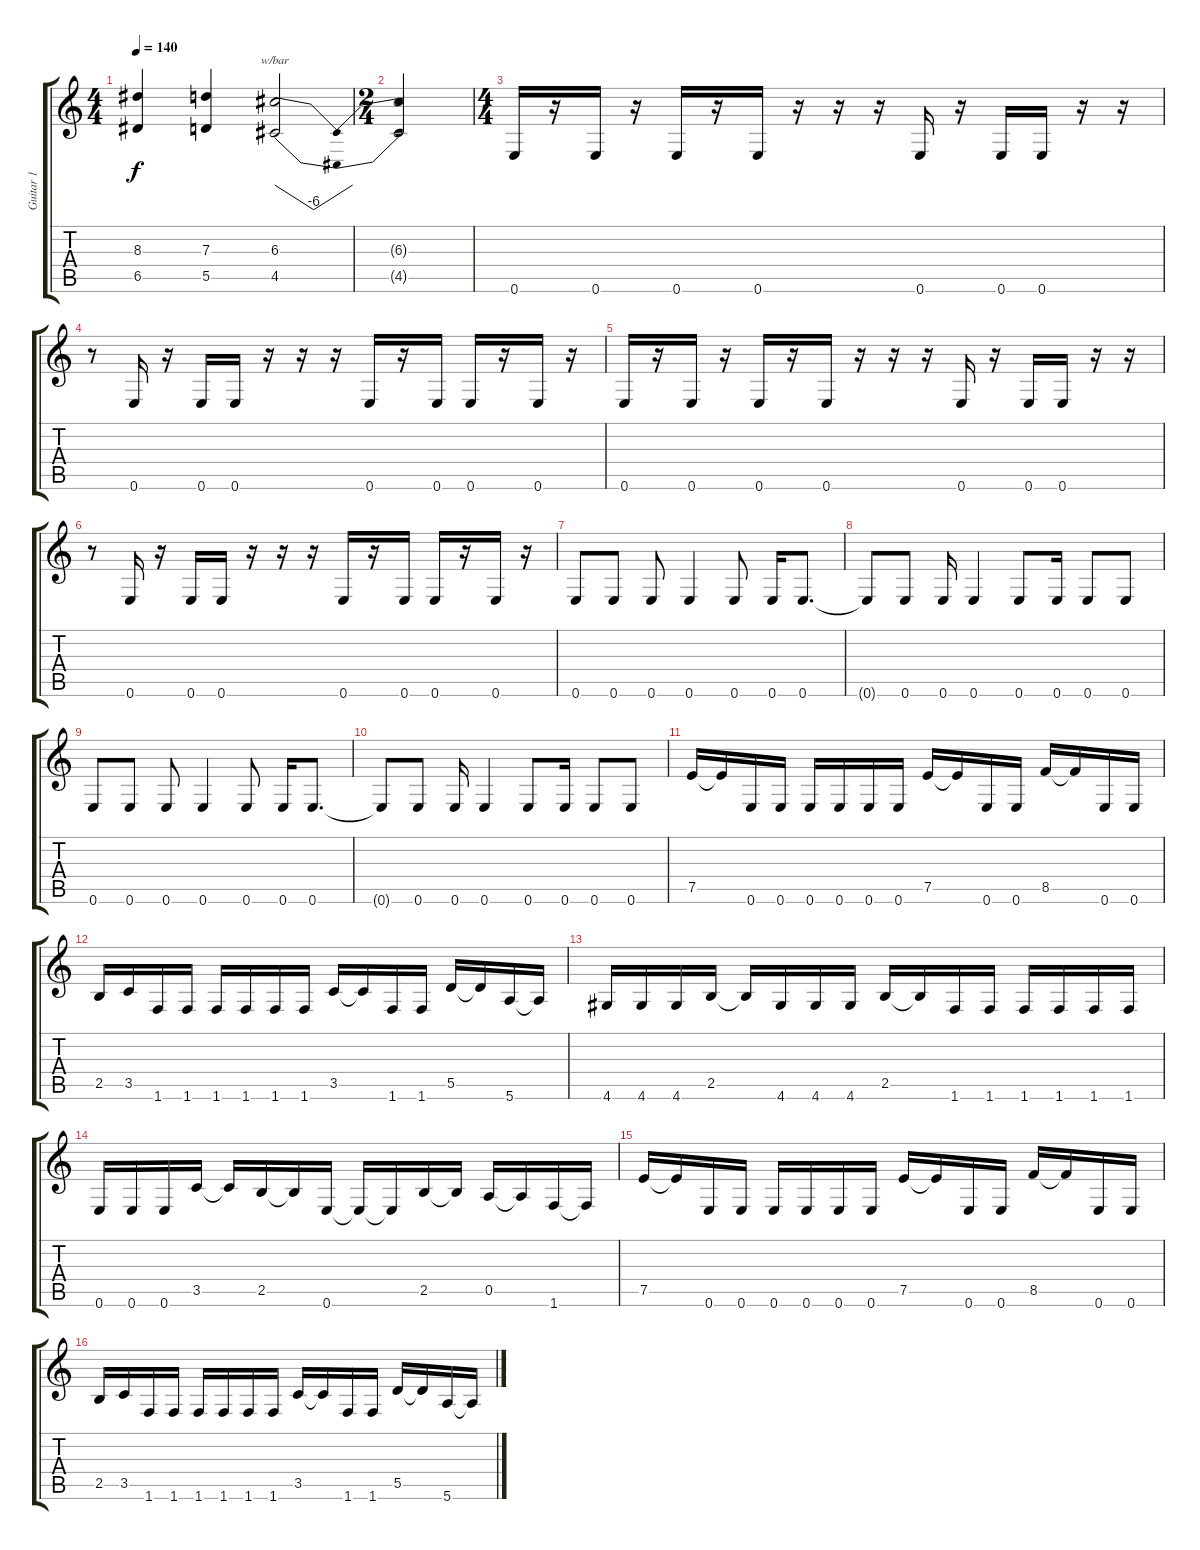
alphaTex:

\track ("Guitar 1" "Guitar 1") {instrument overdrivenguitar}
\staff {score tabs}
\tuning (E4 B3 G3 D3 A2 E2) {hide}
\ts (4 4)
\tempo 140
\clef g2
\ks c
(8.3 6.5).4{dy f} (7.3 5.5).4 (6.3 4.5).2{tbe (dip default 0 0 49 -24 60 0)} |
\ts (2 4)
(6.3{t} 4.5{t}).2 |
\ts (4 4)
0.6.16 r.16 0.6.16 r.16 0.6.16 r.16 0.6.16 r.16 r.16 r.16 0.6.16 r.16 0.6.16 0.6.16 r.16 r.16 |
r.8 0.6.16 r.16 0.6.16 0.6.16 r.16 r.16 r.16 0.6.16 r.16 0.6.16 0.6.16 r.16 0.6.16 r.16 |
0.6.16 r.16 0.6.16 r.16 0.6.16 r.16 0.6.16 r.16 r.16 r.16 0.6.16 r.16 0.6.16 0.6.16 r.16 r.16 |
r.8 0.6.16 r.16 0.6.16 0.6.16 r.16 r.16 r.16 0.6.16 r.16 0.6.16 0.6.16 r.16 0.6.16 r.16 |
0.6.8 0.6.8 0.6.8 0.6.4 0.6.8 0.6.16 0.6.8{d} |
0.6{t}.8 0.6.8 0.6.16 0.6.4 0.6.8 0.6.16 0.6.8 0.6.8 |
0.6.8 0.6.8 0.6.8 0.6.4 0.6.8 0.6.16 0.6.8{d} |
0.6{t}.8 0.6.8 0.6.16 0.6.4 0.6.8 0.6.16 0.6.8 0.6.8 |
7.5.16 7.5{t}.16 0.6.16 0.6.16 0.6.16 0.6.16 0.6.16 0.6.16 7.5.16 7.5{t}.16 0.6.16 0.6.16 8.5.16 8.5{t}.16 0.6.16 0.6.16 |
2.5.16 3.5.16 1.6.16 1.6.16 1.6.16 1.6.16 1.6.16 1.6.16 3.5.16 3.5{t}.16 1.6.16 1.6.16 5.5.16 5.5{t}.16 5.6.16 5.6{t}.16 |
4.6.16 4.6.16 4.6.16 2.5.16 2.5{t}.16 4.6.16 4.6.16 4.6.16 2.5.16 2.5{t}.16 1.6.16 1.6.16 1.6.16 1.6.16 1.6.16 1.6.16 |
0.6.16 0.6.16 0.6.16 3.5.16 3.5{t}.16 2.5.16 2.5{t}.16 0.6.16 0.6{t}.16 0.6{t}.16 2.5.16 2.5{t}.16 0.5.16 0.5{t}.16 1.6.16 1.6{t}.16 |
7.5.16 7.5{t}.16 0.6.16 0.6.16 0.6.16 0.6.16 0.6.16 0.6.16 7.5.16 7.5{t}.16 0.6.16 0.6.16 8.5.16 8.5{t}.16 0.6.16 0.6.16 |
2.5.16 3.5.16 1.6.16 1.6.16 1.6.16 1.6.16 1.6.16 1.6.16 3.5.16 3.5{t}.16 1.6.16 1.6.16 5.5.16 5.5{t}.16 5.6.16 5.6{t}.16
